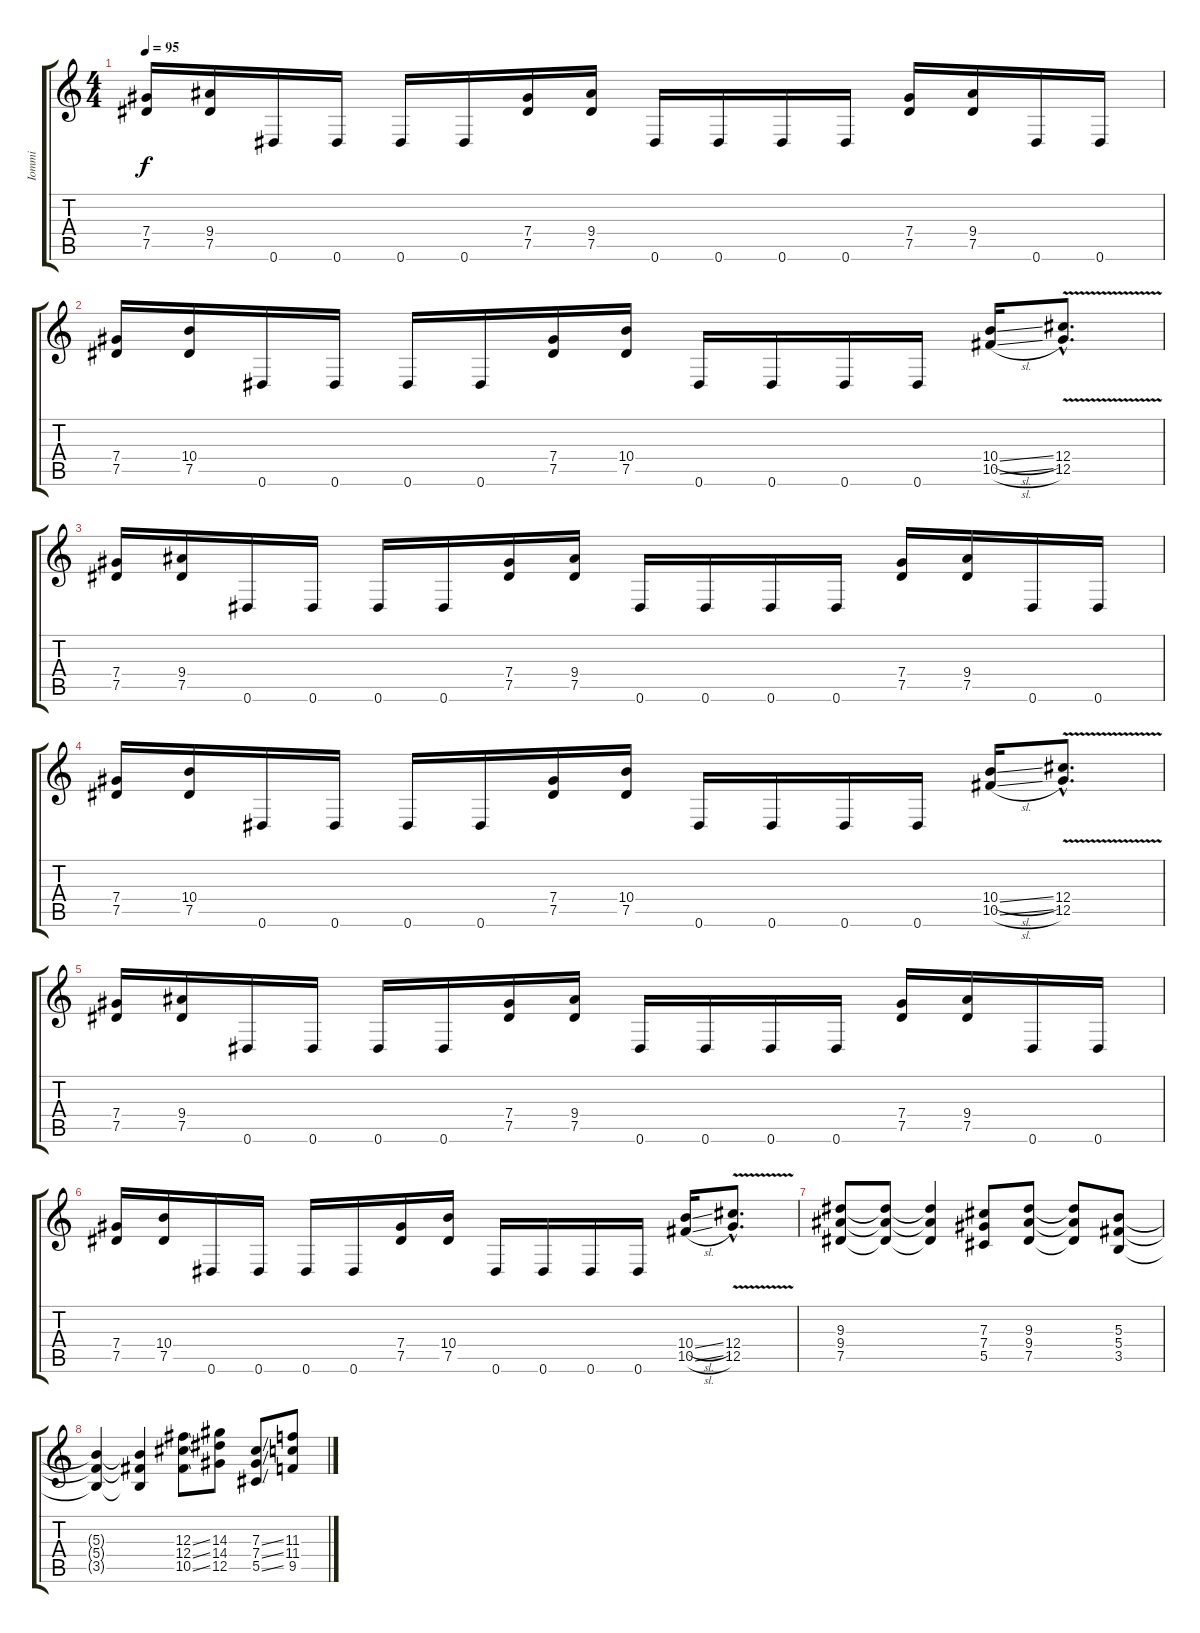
\track ("Iommi" "Iommi") {instrument distortionguitar}
\staff {score tabs}
\tuning (Eb4 Bb3 Gb3 Db3 Ab2 Eb2) {hide}
\ts (4 4)
\tempo 95
\clef g2
\ks c
(7.4 7.5).16{dy f} (9.4 7.5).16 0.6.16 0.6.16 0.6.16 0.6.16 (7.4 7.5).16 (9.4 7.5).16 0.6.16 0.6.16 0.6.16 0.6.16 (7.4 7.5).16 (9.4 7.5).16 0.6.16 0.6.16 |
(7.4 7.5).16 (10.4 7.5).16 0.6.16 0.6.16 0.6.16 0.6.16 (7.4 7.5).16 (10.4 7.5).16 0.6.16 0.6.16 0.6.16 0.6.16 (10.4{sl} 10.5{sl}).16 (12.4{v hac} 12.5{v hac}).8{d} |
(7.4 7.5).16 (9.4 7.5).16 0.6.16 0.6.16 0.6.16 0.6.16 (7.4 7.5).16 (9.4 7.5).16 0.6.16 0.6.16 0.6.16 0.6.16 (7.4 7.5).16 (9.4 7.5).16 0.6.16 0.6.16 |
(7.4 7.5).16 (10.4 7.5).16 0.6.16 0.6.16 0.6.16 0.6.16 (7.4 7.5).16 (10.4 7.5).16 0.6.16 0.6.16 0.6.16 0.6.16 (10.4{sl} 10.5{sl}).16 (12.4{v hac} 12.5{v hac}).8{d} |
(7.4 7.5).16 (9.4 7.5).16 0.6.16 0.6.16 0.6.16 0.6.16 (7.4 7.5).16 (9.4 7.5).16 0.6.16 0.6.16 0.6.16 0.6.16 (7.4 7.5).16 (9.4 7.5).16 0.6.16 0.6.16 |
(7.4 7.5).16 (10.4 7.5).16 0.6.16 0.6.16 0.6.16 0.6.16 (7.4 7.5).16 (10.4 7.5).16 0.6.16 0.6.16 0.6.16 0.6.16 (10.4{sl} 10.5{sl}).16 (12.4{v hac} 12.5{v hac}).8{d} |
(9.3 9.4 7.5).8 (9.3{t} 9.4{t} 7.5{t}).8 (9.3{t} 9.4{t} 7.5{t}).4 (7.3 7.4 5.5).8 (9.3 9.4 7.5).8 (9.3{t} 9.4{t} 7.5{t}).8 (5.3 5.4 3.5).8 |
(5.3{t} 5.4{t} 3.5{t}).4 (5.3{t} 5.4{t} 3.5{t}).4 (12.3{ss} 12.4{ss} 10.5{ss}).8 (14.3 14.4 12.5).8 (7.3{ss} 7.4{ss} 5.5{ss}).8 (11.3 11.4 9.5).8
